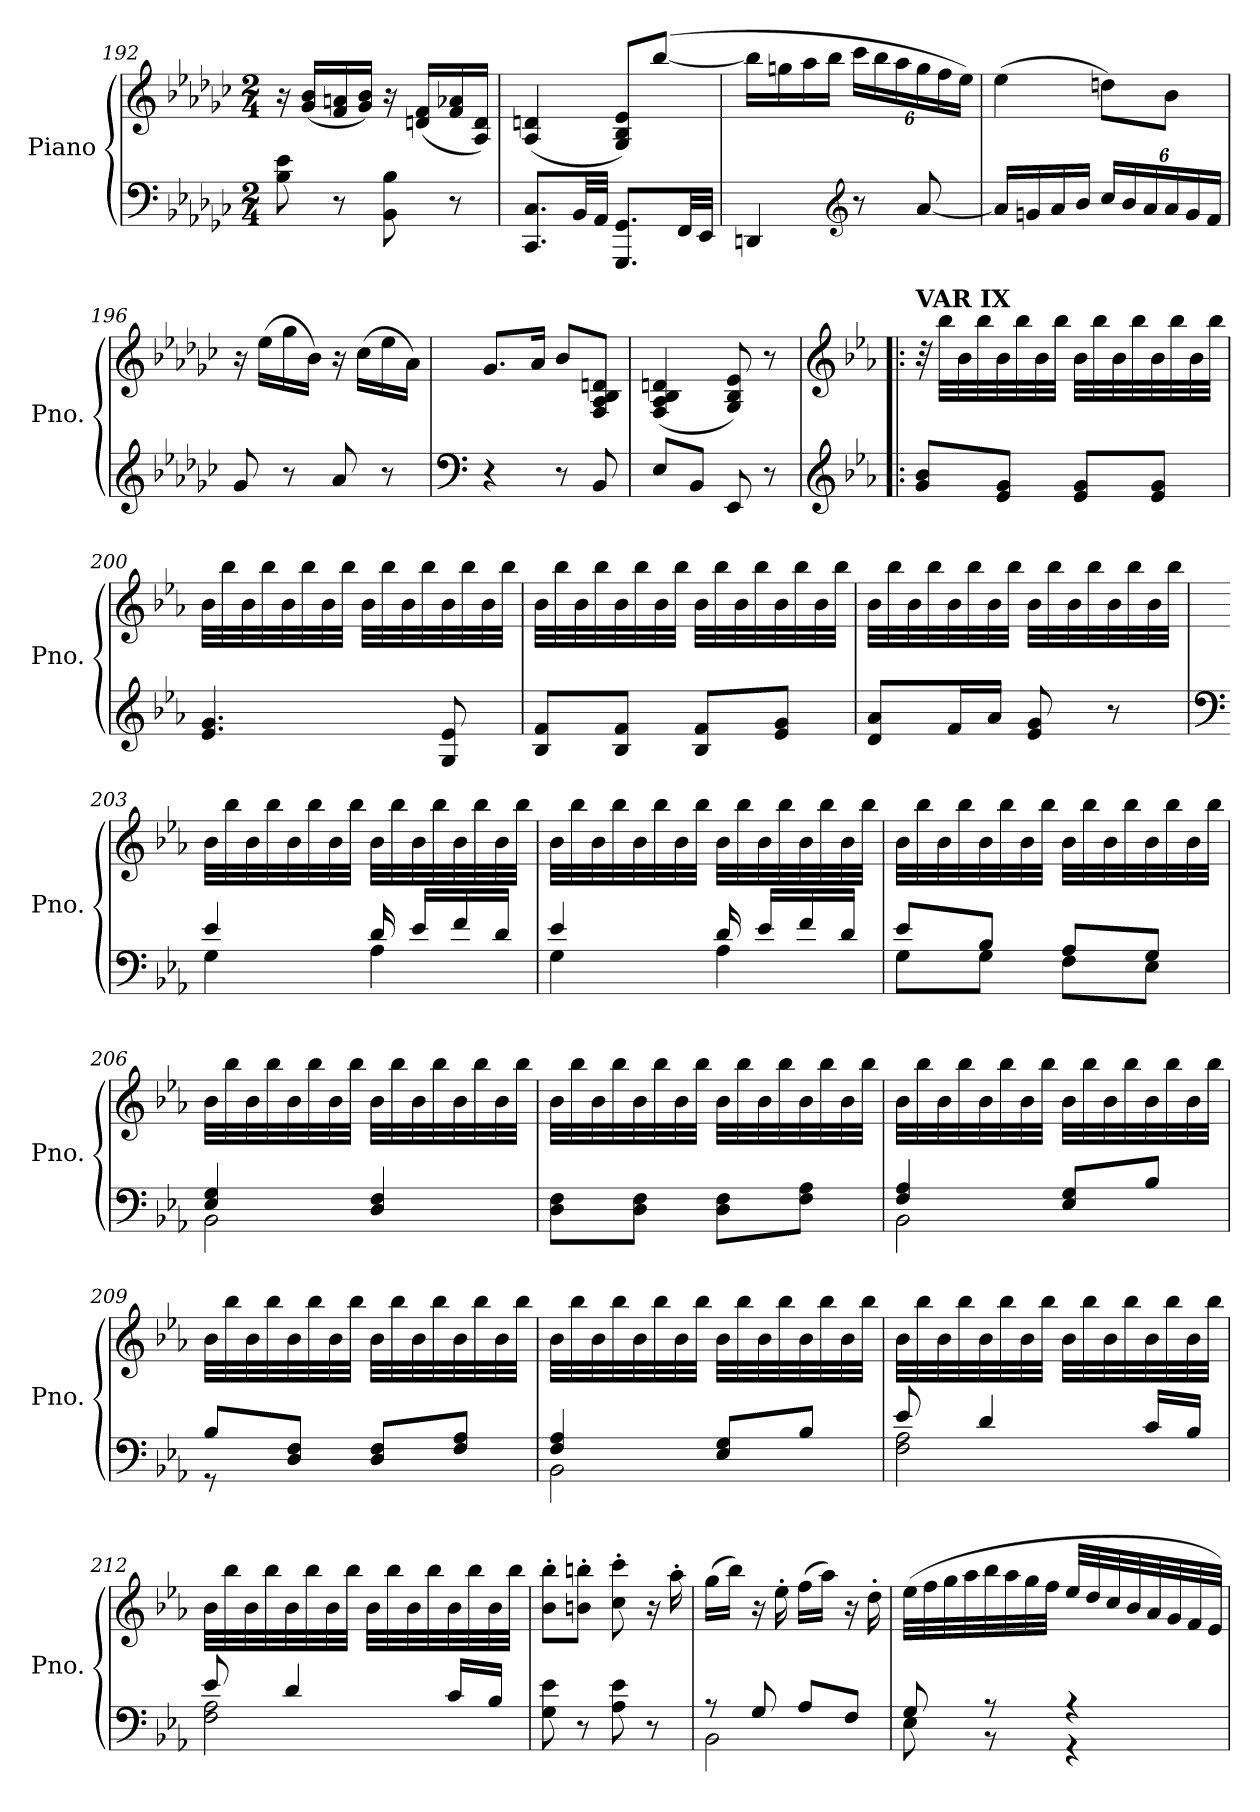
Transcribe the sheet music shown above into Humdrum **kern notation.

**kern	**kern
*part1	*part1
*staff2	*staff1
*I"Piano	*
*I'Pno.	*
*clefF4	*clefG2
*k[b-e-a-d-g-c-]	*k[b-e-a-d-g-c-]
*M2/4	*M2/4
=192	=192
8B-\ 8e-\	16r
.	(<16g-/ 16b-/LL
8r	16f/ 16an/
.	16g-/ 16b-/JJ)
8BB-\ 8B-\	16r
.	(<16dn/ 16f/LL
8r	16f/ 16a-X/
.	16A-/ 16d/JJ)
=193	=193
8.CC-/ 8.C-/L	(<4A-/ 4dn/
32BB-/LL	.
32AA-/JJJ	.
8.GGG-/ 8.GG-/L	8G-/ 8B-/ 8e-/L)
.	(>[8bb-/J
32FF/LL	.
32EE-/JJJ	.
=194	=194
4DDn/	16bb-\LL]
.	16ggn\
.	16aa-\
.	16bb-\JJ
*clefG2	*
*	*Xbrackettup
8r	24ccc-\LL
.	24bb-\
.	24aa-\
[8a-/	24gg\
.	24ff\
.	24ee-\JJ)
!!LO:PB:g=z
=195	=195
16a-/LL]	(>4ee-\
16gn/	.
16a-/	.
16b-/JJ	.
*Xbrackettup	*
24cc-/LL	8ddn\L)
24b-/	.
24a-/	.
24a-/	8b-\J
24g/	.
24f/JJ	.
=196	=196
8g-/	16r
.	(>16ee-\LL
8r	16gg-\
.	16b-\JJ)
8a-/	16r
.	(>16cc-\LL
8r	16ee-\
.	16a-\JJ)
=197	=197
*clefF4	*
4r	8.g-/L
.	16a-/Jk
8r	8b-/L
8BB-/	8F/ 8A-/ 8B-/ 8dn/J
=198	=198
8E-/L	(<4F/ 4A-/ 4B-/ 4dn/
8BB-/J	.
8EE-/	8G-/ 8B-/ 8e-/)
8r	8r
!!LO:LB:g=z
=199!|:	=199!|:
*clefG2	*clefG2
*k[b-e-a-]	*k[b-e-a-]
*E-:	*E-:
!	!LO:TX:a:B:t=VAR IX
8g/ 8b-/L	32r
.	32bb-\LLL
.	32b-\
.	32bb-\
8e-/ 8g/J	32b-\
.	32bb-\
.	32b-\
.	32bb-\JJJ
8e-/ 8g/L	32b-\LLL
.	32bb-\
.	32b-\
.	32bb-\
8e-/ 8g/J	32b-\
.	32bb-\
.	32b-\
.	32bb-\JJJ
=200	=200
4.e-/ 4.g/	32b-\LLL
.	32bb-\
.	32b-\
.	32bb-\
.	32b-\
.	32bb-\
.	32b-\
.	32bb-\JJJ
.	32b-\LLL
.	32bb-\
.	32b-\
.	32bb-\
8G/ 8e-/	32b-\
.	32bb-\
.	32b-\
.	32bb-\JJJ
=201	=201
8B-/ 8f/L	32b-\LLL
.	32bb-\
.	32b-\
.	32bb-\
8B-/ 8f/J	32b-\
.	32bb-\
.	32b-\
.	32bb-\JJJ
8B-/ 8f/L	32b-\LLL
.	32bb-\
.	32b-\
.	32bb-\
8e-/ 8g/J	32b-\
.	32bb-\
.	32b-\
.	32bb-\JJJ
!!LO:LB:g=z
=202	=202
8d/ 8a-/L	32b-\LLL
.	32bb-\
.	32b-\
.	32bb-\
16f/L	32b-\
.	32bb-\
16a-/JJ	32b-\
.	32bb-\JJJ
8e-/ 8g/	32b-\LLL
.	32bb-\
.	32b-\
.	32bb-\
8r	32b-\
.	32bb-\
.	32b-\
.	32bb-\JJJ
=203	=203
*clefF4	*
*^	*
4e-/	4G\	32b-\LLL
.	.	32bb-\
.	.	32b-\
.	.	32bb-\
.	.	32b-\
.	.	32bb-\
.	.	32b-\
.	.	32bb-\JJJ
16d/	4A-\	32b-\LLL
.	.	32bb-\
16e-/LL	.	32b-\
.	.	32bb-\
16f/	.	32b-\
.	.	32bb-\
16d/JJ	.	32b-\
.	.	32bb-\JJJ
=204	=204	=204
4e-/	4G\	32b-\LLL
.	.	32bb-\
.	.	32b-\
.	.	32bb-\
.	.	32b-\
.	.	32bb-\
.	.	32b-\
.	.	32bb-\JJJ
16d/	4A-\	32b-\LLL
.	.	32bb-\
16e-/LL	.	32b-\
.	.	32bb-\
16f/	.	32b-\
.	.	32bb-\
16d/JJ	.	32b-\
.	.	32bb-\JJJ
!!LO:LB:g=z
=205	=205	=205
8e-/L	8G\L	32b-\LLL
.	.	32bb-\
.	.	32b-\
.	.	32bb-\
8B-/J	8G\J	32b-\
.	.	32bb-\
.	.	32b-\
.	.	32bb-\JJJ
8A-/L	8F\L	32b-\LLL
.	.	32bb-\
.	.	32b-\
.	.	32bb-\
8G/J	8E-\J	32b-\
.	.	32bb-\
.	.	32b-\
.	.	32bb-\JJJ
=206	=206	=206
4E-/ 4G/	2BB-\	32b-\LLL
.	.	32bb-\
.	.	32b-\
.	.	32bb-\
.	.	32b-\
.	.	32bb-\
.	.	32b-\
.	.	32bb-\JJJ
4D/ 4F/	.	32b-\LLL
.	.	32bb-\
.	.	32b-\
.	.	32bb-\
.	.	32b-\
.	.	32bb-\
.	.	32b-\
.	.	32bb-\JJJ
*v	*v	*
=207	=207
8D\ 8F\L	32b-\LLL
.	32bb-\
.	32b-\
.	32bb-\
8D\ 8F\J	32b-\
.	32bb-\
.	32b-\
.	32bb-\JJJ
8D\ 8F\L	32b-\LLL
.	32bb-\
.	32b-\
.	32bb-\
8F\ 8A-\J	32b-\
.	32bb-\
.	32b-\
.	32bb-\JJJ
!!LO:LB:g=z
=208	=208
*^	*
4F/ 4A-/	2BB-\	32b-\LLL
.	.	32bb-\
.	.	32b-\
.	.	32bb-\
.	.	32b-\
.	.	32bb-\
.	.	32b-\
.	.	32bb-\JJJ
8E-/ 8G/L	.	32b-\LLL
.	.	32bb-\
.	.	32b-\
.	.	32bb-\
8B-/J	.	32b-\
.	.	32bb-\
.	.	32b-\
.	.	32bb-\JJJ
=209	=209	=209
8B-/L	8r	32b-\LLL
.	.	32bb-\
.	.	32b-\
.	.	32bb-\
8D/ 8F/J	4.ryy	32b-\
.	.	32bb-\
.	.	32b-\
.	.	32bb-\JJJ
8D/ 8F/L	.	32b-\LLL
.	.	32bb-\
.	.	32b-\
.	.	32bb-\
8F/ 8A-/J	.	32b-\
.	.	32bb-\
.	.	32b-\
.	.	32bb-\JJJ
=210	=210	=210
4F/ 4A-/	2BB-\	32b-\LLL
.	.	32bb-\
.	.	32b-\
.	.	32bb-\
.	.	32b-\
.	.	32bb-\
.	.	32b-\
.	.	32bb-\JJJ
8E-/ 8G/L	.	32b-\LLL
.	.	32bb-\
.	.	32b-\
.	.	32bb-\
8B-/J	.	32b-\
.	.	32bb-\
.	.	32b-\
.	.	32bb-\JJJ
!!LO:PB:g=z
=211	=211	=211
8e-/	2F\ 2A-\	32b-\LLL
.	.	32bb-\
.	.	32b-\
.	.	32bb-\
4d/	.	32b-\
.	.	32bb-\
.	.	32b-\
.	.	32bb-\JJJ
.	.	32b-\LLL
.	.	32bb-\
.	.	32b-\
.	.	32bb-\
16c/LL	.	32b-\
.	.	32bb-\
16B-/JJ	.	32b-\
.	.	32bb-\JJJ
=212	=212	=212
8e-/	2F\ 2A-\	32b-\LLL
.	.	32bb-\
.	.	32b-\
.	.	32bb-\
4d/	.	32b-\
.	.	32bb-\
.	.	32b-\
.	.	32bb-\JJJ
.	.	32b-\LLL
.	.	32bb-\
.	.	32b-\
.	.	32bb-\
16c/LL	.	32b-\
.	.	32bb-\
16B-/JJ	.	32b-\
.	.	32bb-\JJJ
*v	*v	*
=213	=213
8G\ 8e-\	8b-\' 8bb-\'L
8r	8bn\' 8bbn\'J
8A-\ 8e-\	8cc\' 8ccc\'
8r	16r
.	16aa-'\
=214	=214
*^	*
8r	2BB-\	(>16gg\LL
.	.	16bb-\JJ)
8G/	.	16r
.	.	16ee-'\
8A-/L	.	(>16ff\LL
.	.	16aa-\JJ)
8F/J	.	16r
.	.	16dd'\
!!LO:LB:g=z
=215	=215	=215
8G/	8E-\	(>32ee-\LLL
.	.	32ff\
.	.	32gg\
.	.	32aa-\
8r	8r	32bb-\
.	.	32aa-\
.	.	32gg\
.	.	32ff\JJJ
4r	4r	32ee-/LLL
.	.	32dd/
.	.	32cc/
.	.	32b-/
.	.	32a-/
.	.	32g/
.	.	32f/
.	.	32e-/JJJ)
*v	*v	*
=	=
*-	*-
